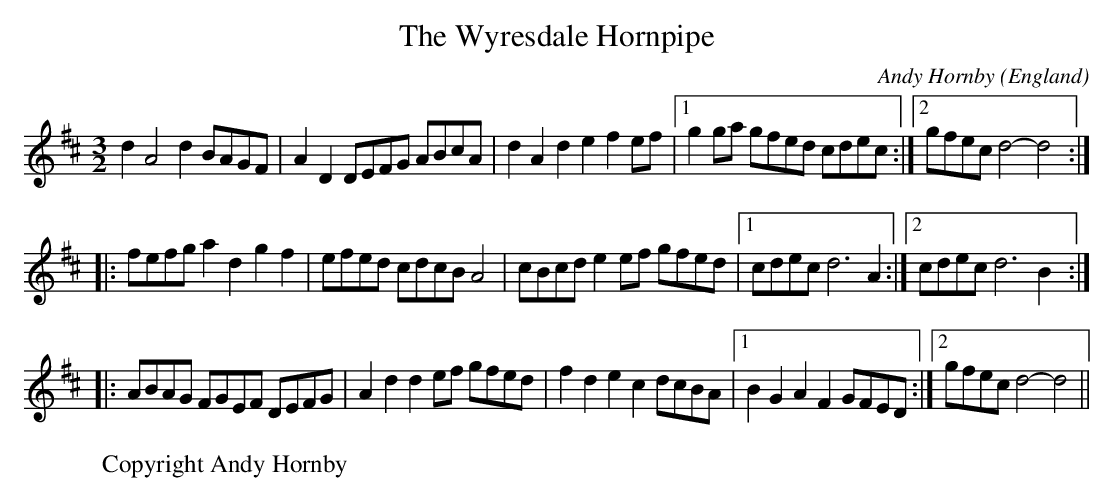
X:1
T:Wyresdale Hornpipe, The
O:England
M:3/2
C:Andy Hornby
K:D
d2 A4 d2 BAGF | A2D2 DEFG ABcA | \
d2A2d2 e2f2ef \
|1 g2ga gfed cdec :|2 gfec d4-d4 :|*
|: fefg a2d2 g2f2 | efed cdcB A4 | \
cBcd e2ef gfed \
|1 cdec d6 A2 :|2 cdec d6 B2 :|*
|: ABAG FGEF DEFG | A2d2 d2ef gfed | \
f2d2e2c2 dcBA \
|1 B2G2A2F2 GFED :|2 gfec d4-d4 ||**
W:Copyright Andy Hornby
